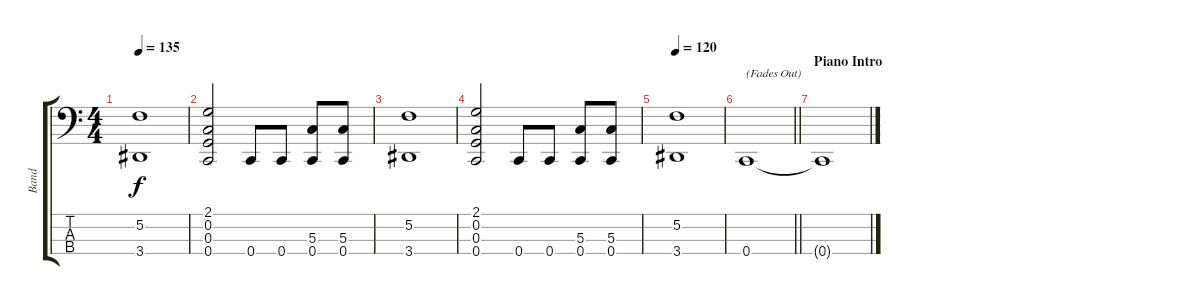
\track ("Band" "Band") {instrument electricbasspick}
\staff {score tabs}
\tuning (F2 C2 G1 C1) {hide}
\ts (4 4)
\tempo 135
\clef f4
\ks c
(5.2 3.4).1{dy f} |
(2.1 0.2 0.3 0.4).2 0.4.8 0.4.8 (5.3 0.4).8 (5.3 0.4).8 |
(5.2 3.4).1 |
(2.1 0.2 0.3 0.4).2 0.4.8 0.4.8 (5.3 0.4).8 (5.3 0.4).8 |
\tempo 120
(5.2 3.4).1 |
\barLineRight lightlight
0.4.1{txt "(Fades Out)"} |
\section ("" "Piano Intro")
0.4{t}.1
